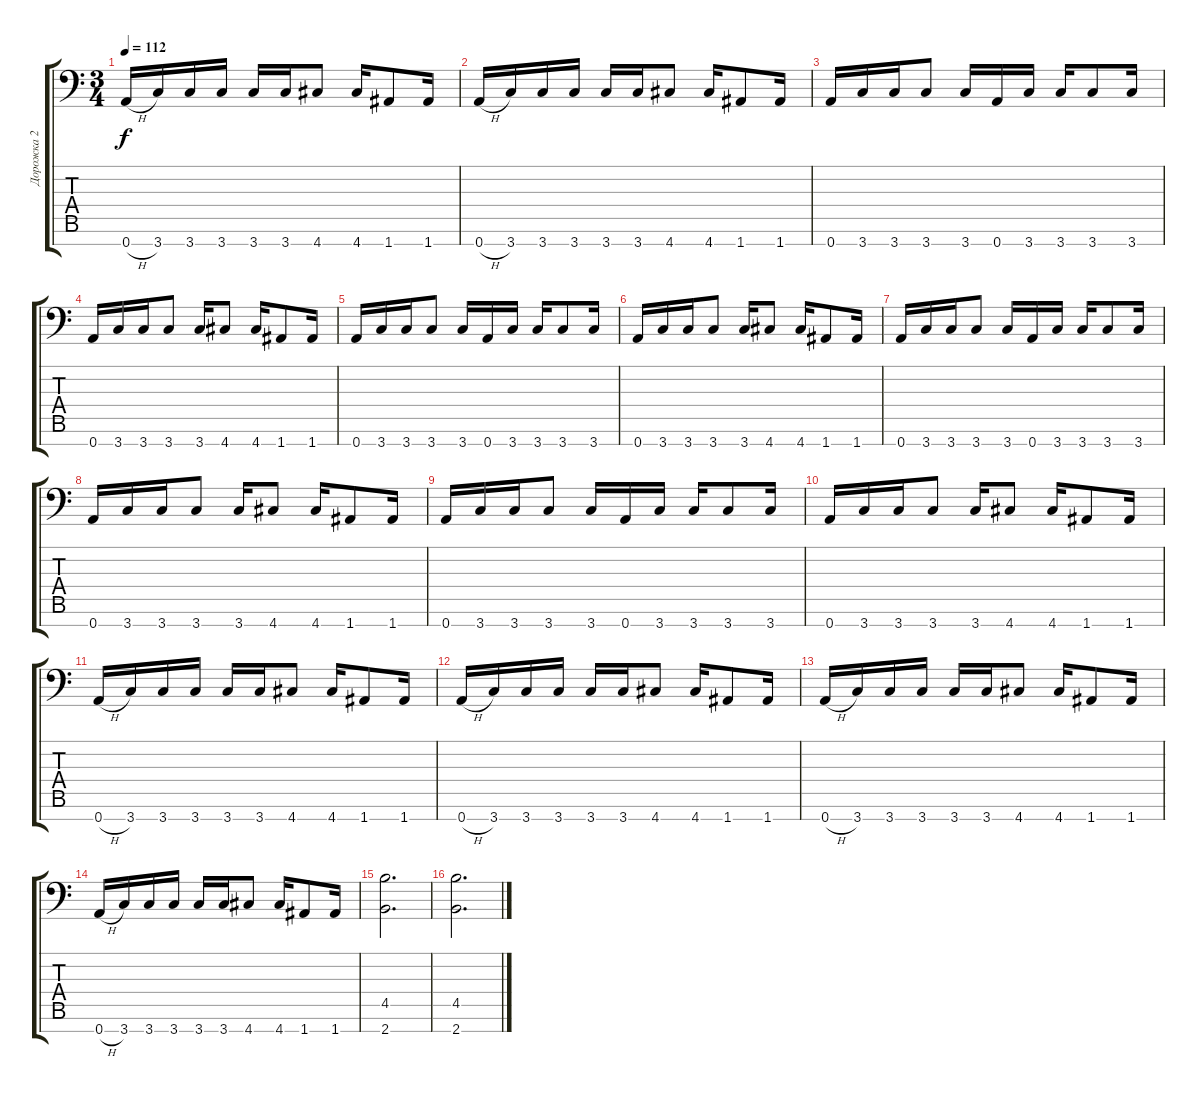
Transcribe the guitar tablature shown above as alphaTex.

\track ("Дорожка 2" "Дорожка 2") {instrument overdrivenguitar}
\staff {score tabs}
\tuning (D4 A3 F3 C3 G2 D2 A1) {hide}
\ts (3 4)
\tempo 112
\clef f4
\ks c
0.7{h}.16{dy f} 3.7.16 3.7.16 3.7.16 3.7.16 3.7.16 4.7.8 4.7.16 1.7.8 1.7.16 |
0.7{h}.16 3.7.16 3.7.16 3.7.16 3.7.16 3.7.16 4.7.8 4.7.16 1.7.8 1.7.16 |
0.7.16 3.7.16 3.7.16 3.7.8 3.7.16 0.7.16 3.7.16 3.7.16 3.7.8 3.7.16 |
0.7.16 3.7.16 3.7.16 3.7.8 3.7.16 4.7.8 4.7.16 1.7.8 1.7.16 |
0.7.16 3.7.16 3.7.16 3.7.8 3.7.16 0.7.16 3.7.16 3.7.16 3.7.8 3.7.16 |
0.7.16 3.7.16 3.7.16 3.7.8 3.7.16 4.7.8 4.7.16 1.7.8 1.7.16 |
0.7.16 3.7.16 3.7.16 3.7.8 3.7.16 0.7.16 3.7.16 3.7.16 3.7.8 3.7.16 |
0.7.16 3.7.16 3.7.16 3.7.8 3.7.16 4.7.8 4.7.16 1.7.8 1.7.16 |
0.7.16 3.7.16 3.7.16 3.7.8 3.7.16 0.7.16 3.7.16 3.7.16 3.7.8 3.7.16 |
0.7.16 3.7.16 3.7.16 3.7.8 3.7.16 4.7.8 4.7.16 1.7.8 1.7.16 |
0.7{h}.16 3.7.16 3.7.16 3.7.16 3.7.16 3.7.16 4.7.8 4.7.16 1.7.8 1.7.16 |
0.7{h}.16 3.7.16 3.7.16 3.7.16 3.7.16 3.7.16 4.7.8 4.7.16 1.7.8 1.7.16 |
0.7{h}.16 3.7.16 3.7.16 3.7.16 3.7.16 3.7.16 4.7.8 4.7.16 1.7.8 1.7.16 |
0.7{h}.16 3.7.16 3.7.16 3.7.16 3.7.16 3.7.16 4.7.8 4.7.16 1.7.8 1.7.16 |
(4.5 2.7).2{d} |
(4.5 2.7).2{d}
